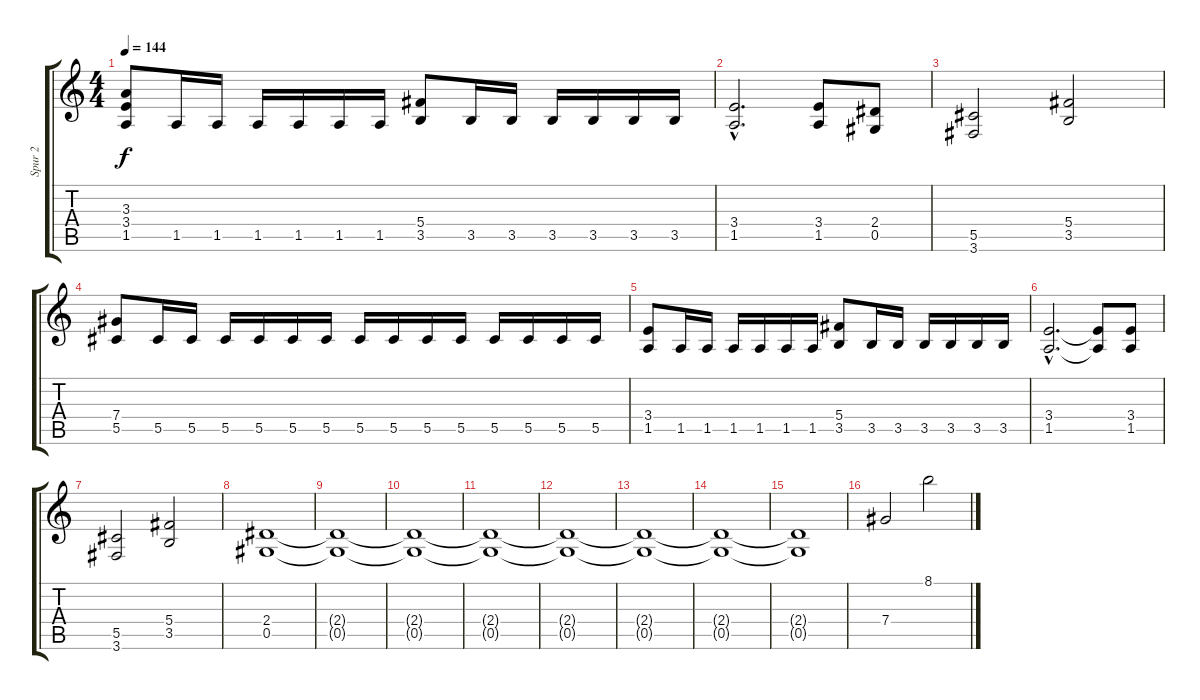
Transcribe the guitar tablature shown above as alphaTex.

\track ("Spur 2" "Spur 2") {instrument distortionguitar}
\staff {score tabs}
\tuning (Eb4 Bb3 Gb3 Db3 Ab2 Eb2) {hide}
\ts (4 4)
\tempo 144
\clef g2
\ks c
(3.3 3.4 1.5).8{dy f} 1.5.16 1.5.16 1.5.16 1.5.16 1.5.16 1.5.16 (5.4 3.5).8 3.5.16 3.5.16 3.5.16 3.5.16 3.5.16 3.5.16 |
(3.4{hac} 1.5{hac}).2{d} (3.4 1.5).8 (2.4 0.5).8 |
(5.5 3.6).2 (5.4 3.5).2 |
(7.4 5.5).8 5.5.16 5.5.16 5.5.16 5.5.16 5.5.16 5.5.16 5.5.16 5.5.16 5.5.16 5.5.16 5.5.16 5.5.16 5.5.16 5.5.16 |
(3.4 1.5).8 1.5.16 1.5.16 1.5.16 1.5.16 1.5.16 1.5.16 (5.4 3.5).8 3.5.16 3.5.16 3.5.16 3.5.16 3.5.16 3.5.16 |
(3.4{hac} 1.5{hac}).2{d} (3.4{t} 1.5{t}).8 (3.4 1.5).8 |
(5.5 3.6).2 (5.4 3.5).2 |
(2.4 0.5).1 |
(2.4{t} 0.5{t}).1 |
(2.4{t} 0.5{t}).1 |
(2.4{t} 0.5{t}).1 |
(2.4{t} 0.5{t}).1 |
(2.4{t} 0.5{t}).1 |
(2.4{t} 0.5{t}).1 |
(2.4{t} 0.5{t}).1 |
7.4.2 8.1.2
